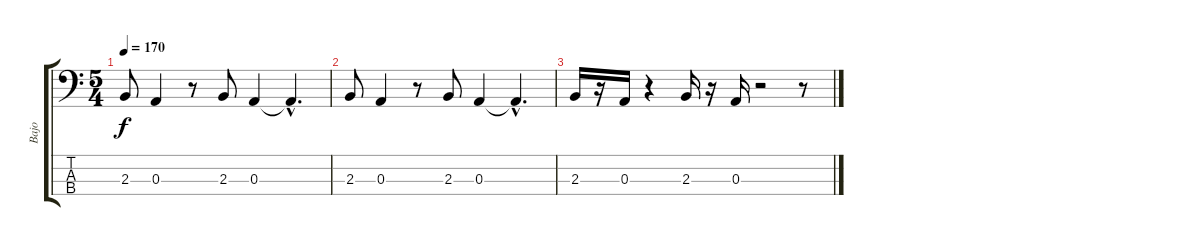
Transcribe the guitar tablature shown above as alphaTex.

\track ("Bajo" "Bajo") {instrument electricbassfinger}
\staff {score tabs}
\tuning (G2 D2 A1 E1) {hide}
\ts (5 4)
\tempo 170
\clef f4
\ks c
2.3.8{dy f} 0.3.4 r.8 2.3.8 0.3.4 0.3{hac t}.4{d} |
2.3.8 0.3.4 r.8 2.3.8 0.3.4 0.3{hac t}.4{d} |
2.3.16 r.16 0.3.16 r.4 2.3.16 r.16 0.3.16 r.2 r.8
